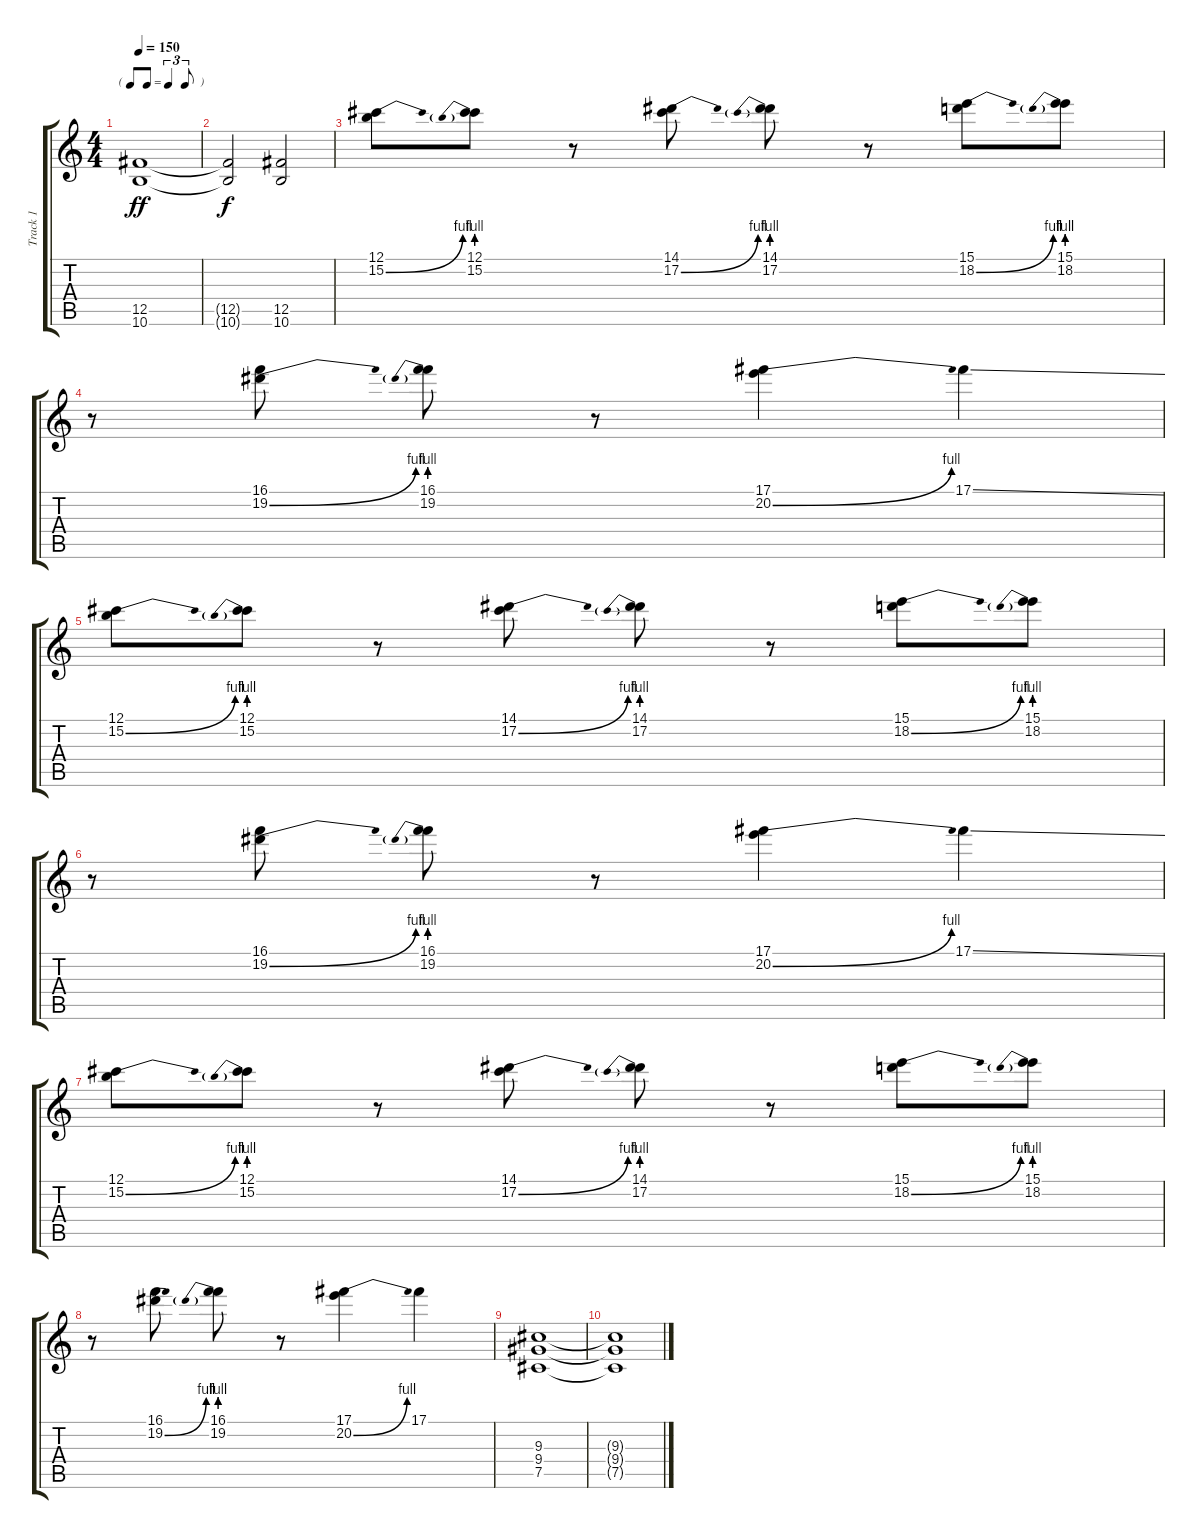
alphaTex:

\track ("Track 1" "Track 1") {instrument distortionguitar}
\staff {score tabs}
\tuning (Db4 Ab3 E3 B2 Gb2 Db2) {hide}
\ts (4 4)
\tf triplet8th
\tempo 150
\clef g2
\ks c
(12.5 10.6).1{dy ff} |
(12.5{t} 10.6{t}).2{dy f} (12.5 10.6).2 |
(12.1 15.2{be (bend 0 0 60 4)}).8 (12.1 15.2{be (prebend 0 4 60 4)}).8 r.8 (14.1 17.2{be (bend 0 0 60 4)}).8 (14.1 17.2{be (prebend 0 4 60 4)}).8 r.8 (15.1 18.2{be (bend 0 0 60 4)}).8 (15.1 18.2{be (prebend 0 4 60 4)}).8 |
r.8 (16.1 19.2{be (bend 0 0 60 4)}).8 (16.1 19.2{be (prebend 0 4 60 4)}).8 r.8 (17.1 20.2{be (bend 0 0 60 4)}).4 17.1{ss}.4 |
(12.1 15.2{be (bend 0 0 60 4)}).8 (12.1 15.2{be (prebend 0 4 60 4)}).8 r.8 (14.1 17.2{be (bend 0 0 60 4)}).8 (14.1 17.2{be (prebend 0 4 60 4)}).8 r.8 (15.1 18.2{be (bend 0 0 60 4)}).8 (15.1 18.2{be (prebend 0 4 60 4)}).8 |
r.8 (16.1 19.2{be (bend 0 0 60 4)}).8 (16.1 19.2{be (prebend 0 4 60 4)}).8 r.8 (17.1 20.2{be (bend 0 0 60 4)}).4 17.1{ss}.4 |
(12.1 15.2{be (bend 0 0 60 4)}).8 (12.1 15.2{be (prebend 0 4 60 4)}).8 r.8 (14.1 17.2{be (bend 0 0 60 4)}).8 (14.1 17.2{be (prebend 0 4 60 4)}).8 r.8 (15.1 18.2{be (bend 0 0 60 4)}).8 (15.1 18.2{be (prebend 0 4 60 4)}).8 |
r.8 (16.1 19.2{be (bend 0 0 60 4)}).8 (16.1 19.2{be (prebend 0 4 60 4)}).8 r.8 (17.1 20.2{be (bend 0 0 60 4)}).4 17.1.4 |
(9.3 9.4 7.5).1 |
(9.3{t} 9.4{t} 7.5{t}).1
